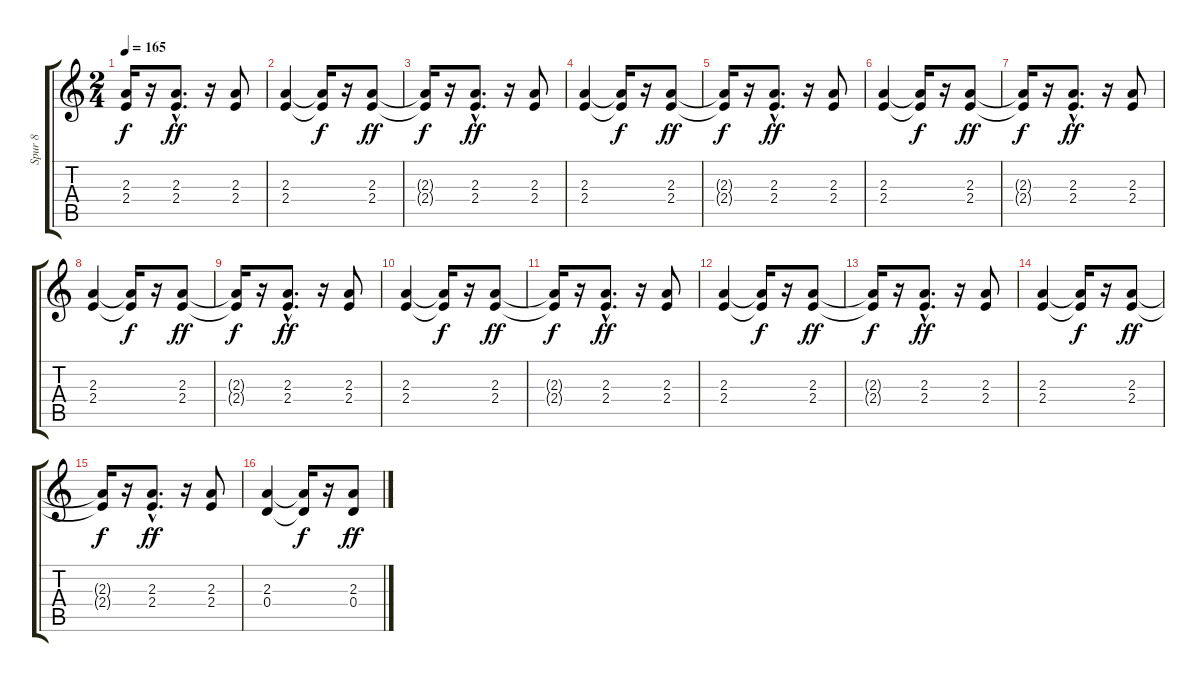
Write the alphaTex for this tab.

\track ("Spur 8" "Spur 8") {instrument overdrivenguitar}
\staff {score tabs}
\tuning (E4 B3 G3 D3 A2 E2) {hide}
\ts (2 4)
\tempo 165
\clef g2
\ks c
(2.3{t} 2.4{t}).16{dy f} r.16 (2.3{hac} 2.4{hac}).8{d dy ff} r.16 (2.3 2.4).8 |
(2.3 2.4).4 (2.3{t} 2.4{t}).16{dy f} r.16 (2.3 2.4).8{dy ff} |
(2.3{t} 2.4{t}).16{dy f} r.16 (2.3{hac} 2.4{hac}).8{d dy ff} r.16 (2.3 2.4).8 |
(2.3 2.4).4 (2.3{t} 2.4{t}).16{dy f} r.16 (2.3 2.4).8{dy ff} |
(2.3{t} 2.4{t}).16{dy f} r.16 (2.3{hac} 2.4{hac}).8{d dy ff} r.16 (2.3 2.4).8 |
(2.3 2.4).4 (2.3{t} 2.4{t}).16{dy f} r.16 (2.3 2.4).8{dy ff} |
(2.3{t} 2.4{t}).16{dy f} r.16 (2.3{hac} 2.4{hac}).8{d dy ff} r.16 (2.3 2.4).8 |
(2.3 2.4).4 (2.3{t} 2.4{t}).16{dy f} r.16 (2.3 2.4).8{dy ff} |
(2.3{t} 2.4{t}).16{dy f} r.16 (2.3{hac} 2.4{hac}).8{d dy ff} r.16 (2.3 2.4).8 |
(2.3 2.4).4 (2.3{t} 2.4{t}).16{dy f} r.16 (2.3 2.4).8{dy ff} |
(2.3{t} 2.4{t}).16{dy f} r.16 (2.3{hac} 2.4{hac}).8{d dy ff} r.16 (2.3 2.4).8 |
(2.3 2.4).4 (2.3{t} 2.4{t}).16{dy f} r.16 (2.3 2.4).8{dy ff} |
(2.3{t} 2.4{t}).16{dy f} r.16 (2.3{hac} 2.4{hac}).8{d dy ff} r.16 (2.3 2.4).8 |
(2.3 2.4).4 (2.3{t} 2.4{t}).16{dy f} r.16 (2.3 2.4).8{dy ff} |
(2.3{t} 2.4{t}).16{dy f} r.16 (2.3{hac} 2.4{hac}).8{d dy ff} r.16 (2.3 2.4).8 |
(2.3 0.4).4 (2.3{t} 0.4{t}).16{dy f} r.16 (2.3 0.4).8{dy ff}
